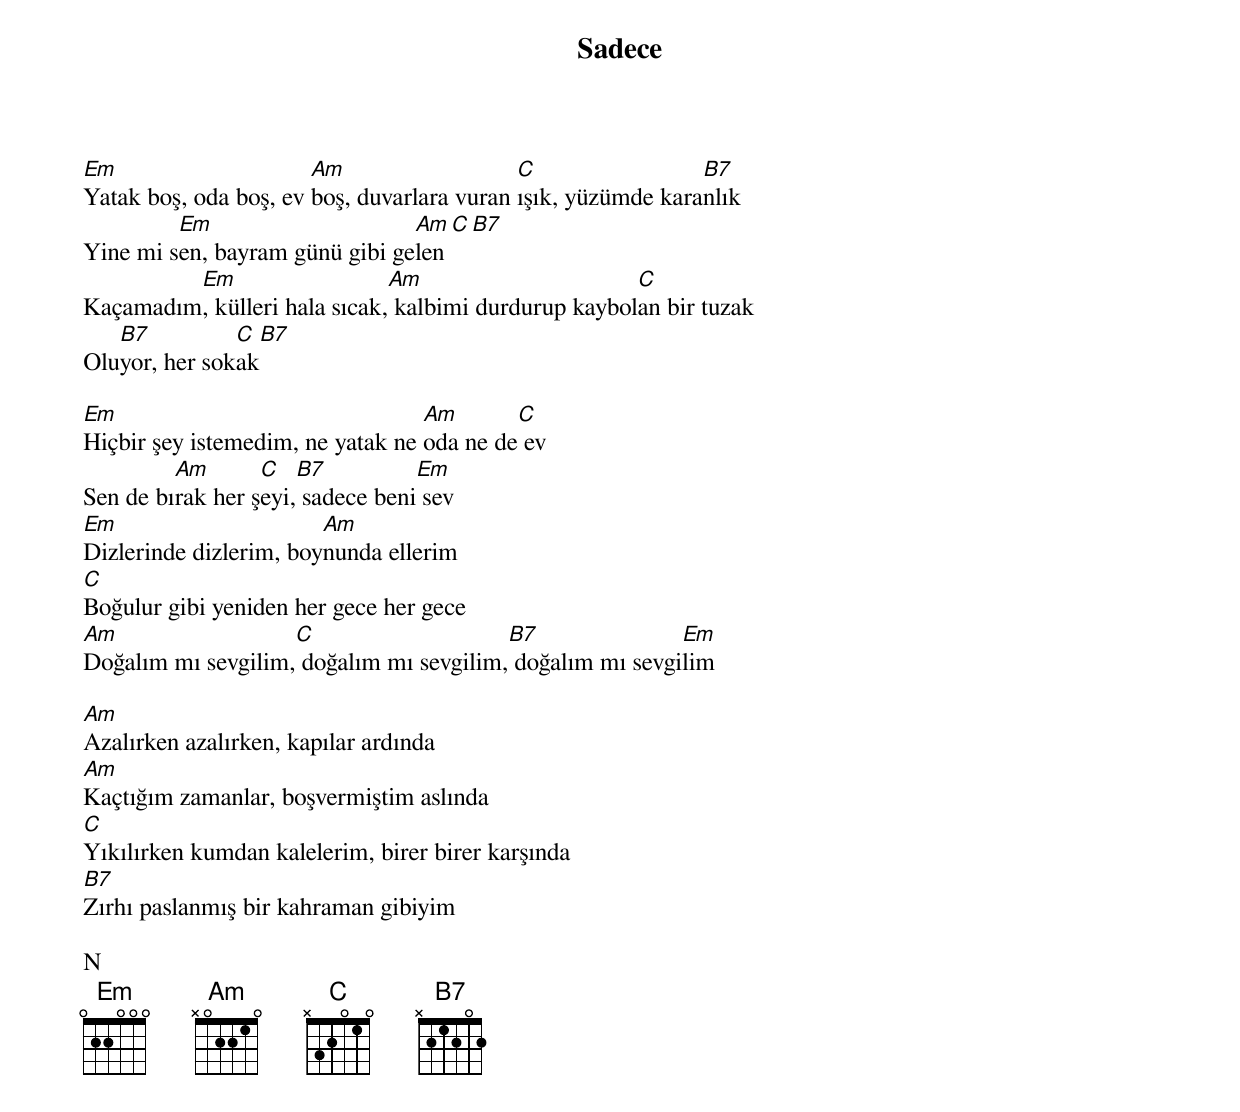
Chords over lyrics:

{title: Sadece}
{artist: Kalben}

Em                     Am                   C                 B7
Yatak boş, oda boş, ev boş, duvarlara vuran ışık, yüzümde karanlık
         Em                     Am  C  B7
Yine mi sen, bayram günü gibi gelen
         Em                   Am                      C
Kaçamadım, külleri hala sıcak, kalbimi durdurup kaybolan bir tuzak
   B7          C  B7
Oluyor, her sokak

Em                                Am       C
Hiçbir şey istemedim, ne yatak ne oda ne de ev
         Am       C   B7          Em
Sen de bırak her şeyi, sadece beni sev
Em                      Am
Dizlerinde dizlerim, boynunda ellerim
C
Boğulur gibi yeniden her gece her gece
Am                  C                    B7               Em
Doğalım mı sevgilim, doğalım mı sevgilim, doğalım mı sevgilim

Am
Azalırken azalırken, kapılar ardında
Am
Kaçtığım zamanlar, boşvermiştim aslında
C
Yıkılırken kumdan kalelerim, birer birer karşında
B7
Zırhı paslanmış bir kahraman gibiyim

N
